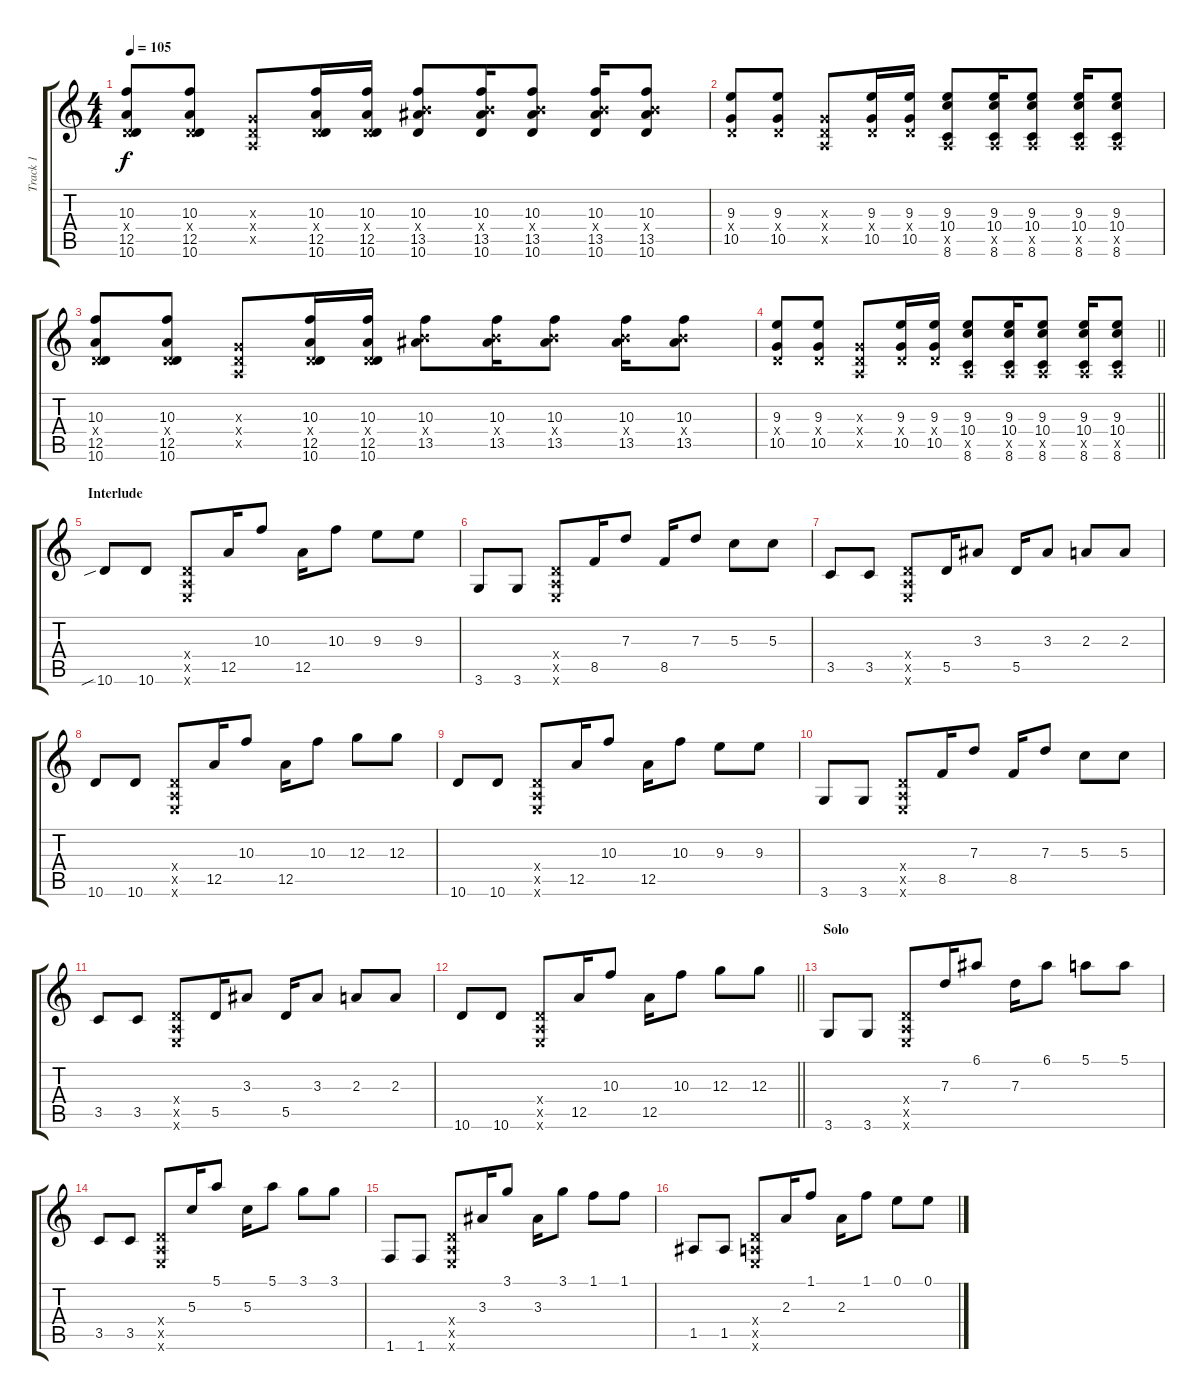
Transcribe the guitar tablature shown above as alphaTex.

\track ("Track 1" "Track 1") {instrument acousticguitarsteel}
\staff {score tabs}
\tuning (E4 B3 G3 D3 A2 E2) {hide}
\ts (4 4)
\tempo 105
\clef g2
\ks c
(10.3 0.4{x} 12.5 10.6).8{dy f} (10.3 0.4{x} 12.5 10.6).8 (0.3{x} 0.4{x} 0.5{x}).8 (10.3 0.4{x} 12.5 10.6).16 (10.3 0.4{x} 12.5 10.6).16 (10.3 9.4{x} 13.5 10.6).8 (10.3 9.4{x} 13.5 10.6).16 (10.3 9.4{x} 13.5 10.6).8 (10.3 9.4{x} 13.5 10.6).16 (10.3 9.4{x} 13.5 10.6).8 |
(9.3 0.4{x} 10.5).8 (9.3 0.4{x} 10.5).8 (0.3{x} 0.4{x} 0.5{x}).8 (9.3 0.4{x} 10.5).16 (9.3 0.4{x} 10.5).16 (9.3 10.4 0.5{x} 8.6).8 (9.3 10.4 0.5{x} 8.6).16 (9.3 10.4 0.5{x} 8.6).8 (9.3 10.4 0.5{x} 8.6).16 (9.3 10.4 0.5{x} 8.6).8 |
(10.3 0.4{x} 12.5 10.6).8 (10.3 0.4{x} 12.5 10.6).8 (0.3{x} 0.4{x} 0.5{x}).8 (10.3 0.4{x} 12.5 10.6).16 (10.3 0.4{x} 12.5 10.6).16 (10.3 9.4{x} 13.5).8 (10.3 9.4{x} 13.5).16 (10.3 9.4{x} 13.5).8 (10.3 9.4{x} 13.5).16 (10.3 9.4{x} 13.5).8 |
\barLineRight lightlight
(9.3 0.4{x} 10.5).8 (9.3 0.4{x} 10.5).8 (0.3{x} 0.4{x} 0.5{x}).8 (9.3 0.4{x} 10.5).16 (9.3 0.4{x} 10.5).16 (9.3 10.4 0.5{x} 8.6).8 (9.3 10.4 0.5{x} 8.6).16 (9.3 10.4 0.5{x} 8.6).8 (9.3 10.4 0.5{x} 8.6).16 (9.3 10.4 0.5{x} 8.6).8 |
\section ("" "Interlude")
10.6{sib}.8 10.6.8 (0.4{x} 0.5{x} 0.6{x}).8 12.5.16 10.3.8 12.5.16 10.3.8 9.3.8 9.3.8 |
3.6.8 3.6.8 (0.4{x} 0.5{x} 0.6{x}).8 8.5.16 7.3.8 8.5.16 7.3.8 5.3.8 5.3.8 |
3.5.8 3.5.8 (0.4{x} 0.5{x} 0.6{x}).8 5.5.16 3.3.8 5.5.16 3.3.8 2.3.8 2.3.8 |
10.6.8 10.6.8 (0.4{x} 0.5{x} 0.6{x}).8 12.5.16 10.3.8 12.5.16 10.3.8 12.3.8 12.3.8 |
10.6.8 10.6.8 (0.4{x} 0.5{x} 0.6{x}).8 12.5.16 10.3.8 12.5.16 10.3.8 9.3.8 9.3.8 |
3.6.8 3.6.8 (0.4{x} 0.5{x} 0.6{x}).8 8.5.16 7.3.8 8.5.16 7.3.8 5.3.8 5.3.8 |
3.5.8 3.5.8 (0.4{x} 0.5{x} 0.6{x}).8 5.5.16 3.3.8 5.5.16 3.3.8 2.3.8 2.3.8 |
\barLineRight lightlight
10.6.8 10.6.8 (0.4{x} 0.5{x} 0.6{x}).8 12.5.16 10.3.8 12.5.16 10.3.8 12.3.8 12.3.8 |
\section ("" "Solo")
3.6.8 3.6.8 (0.4{x} 0.5{x} 0.6{x}).8 7.3.16 6.1.8 7.3.16 6.1.8 5.1.8 5.1.8 |
3.5.8 3.5.8 (0.4{x} 0.5{x} 0.6{x}).8 5.3.16 5.1.8 5.3.16 5.1.8 3.1.8 3.1.8 |
1.6.8 1.6.8 (0.4{x} 0.5{x} 0.6{x}).8 3.3.16 3.1.8 3.3.16 3.1.8 1.1.8 1.1.8 |
1.5.8 1.5.8 (0.4{x} 0.5{x} 0.6{x}).8 2.3.16 1.1.8 2.3.16 1.1.8 0.1.8 0.1.8
